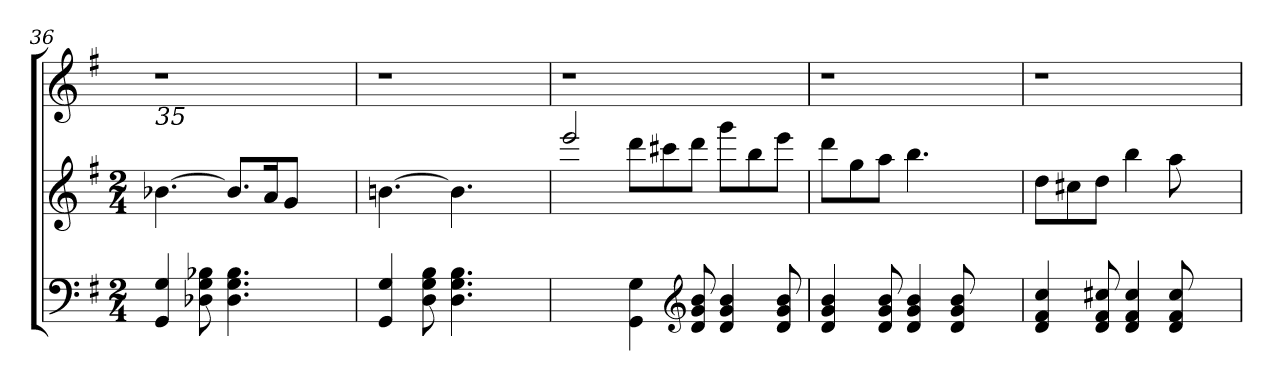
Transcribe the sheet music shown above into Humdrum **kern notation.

**kern	**kern	**kern
*part2	*part2	*part1
*staff3	*staff2	*staff1
!!LO:LB:g=z
*clefF4	*clefG2	*clefG2
*k[f#]	*k[f#]	*k[f#]
*M2/4	*M2/4	*
=36	=36	=36
!	!	!LO:TX:b:i:t=35
4GG/ 4G/	[4.b-X\	1r
8D-X\ 8G\ 8B-X\	.	.
4.D-\ 4.G\ 4.B-\	8.b-/L]	.
.	16a/K	.
.	8g/J	.
4ryy	4ryy	.
=37	=37	=37
4GG/ 4G/	[4.bn\	1r
8D\ 8G\ 8B\	.	.
4.D\ 4.G\ 4.B\	4.b\]	.
4ryy	4ryy	.
=38	=38	=38
2ryy	2eee/	1r
4GG\ 4G\	8ddd\L	.
.	8ccc#X\	.
*clefG2	*	*
8d/ 8g/ 8b/	8ddd\J	.
4d/ 4g/ 4b/	8ggg\L	.
.	8bb\	4ryy
8d/ 8g/ 8b/	8eee\J	.
=39	=39	=39
4d/ 4g/ 4b/	8ddd\L	1r
.	8gg\	.
8d/ 8g/ 8b/	8aa\J	.
4d/ 4g/ 4b/	4.bb\	.
8d/ 8g/ 8b/	.	.
4ryy	4ryy	.
=40	=40	=40
4d/ 4f#/ 4cc/	8dd\L	1r
.	8cc#X\	.
8d/ 8f#/ 8cc#X/	8dd\J	.
4d/ 4f#/ 4cc#/	4bb\	.
8d/ 8f#/ 8cc#/	8aa\	.
4ryy	4ryy	.
=	=	=
*-	*-	*-
